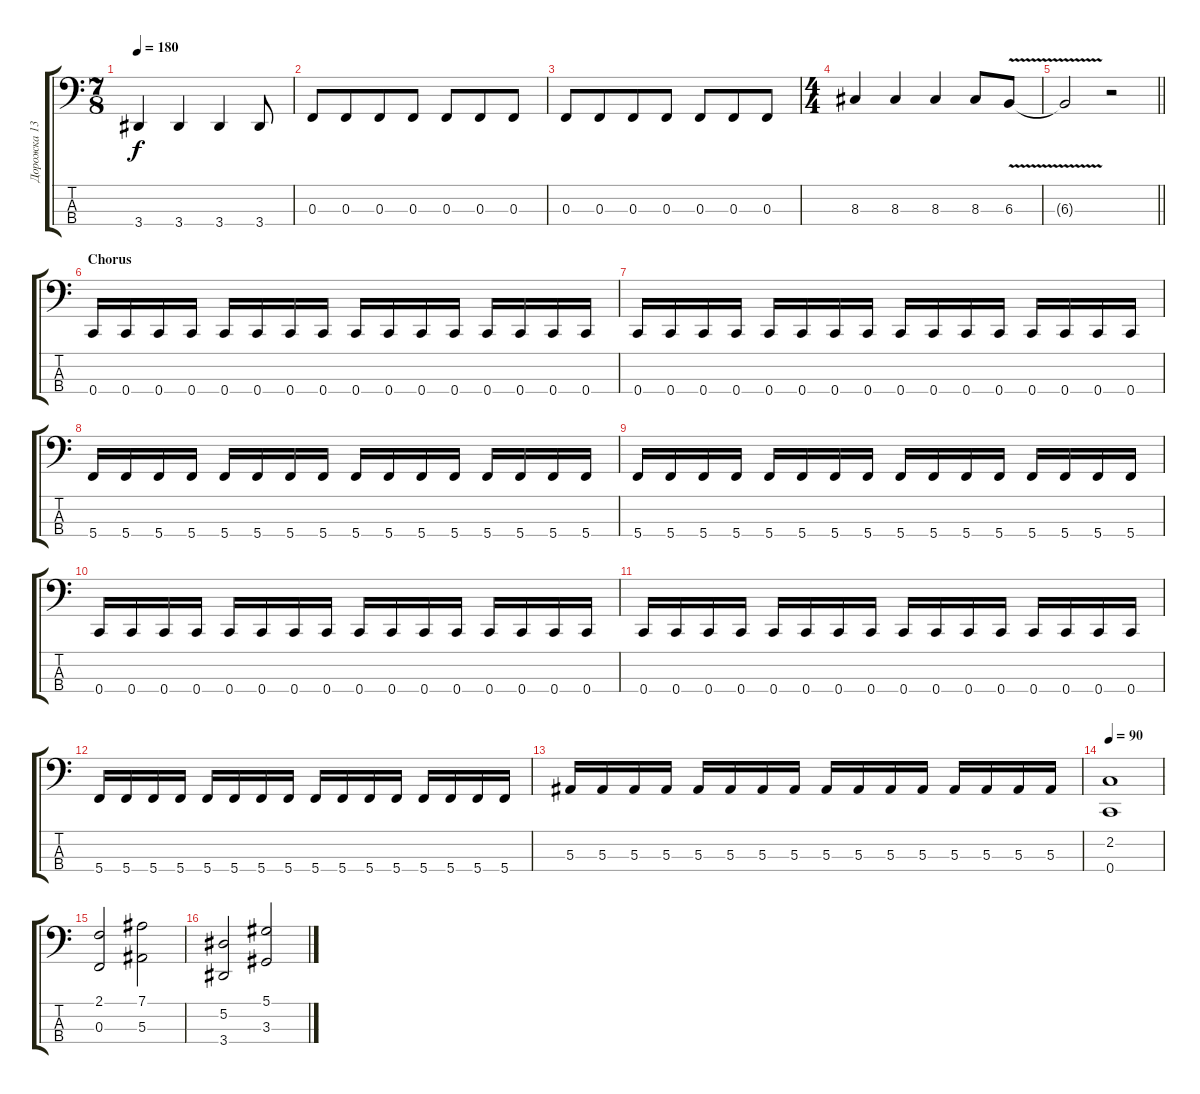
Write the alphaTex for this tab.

\track ("Дорожка 13" "Дорожка 13") {instrument slapbass2}
\staff {score tabs}
\tuning (Eb2 Bb1 F1 C1) {hide}
\ts (7 8)
\tempo 180
\clef f4
\ks c
3.4.4{dy f} 3.4.4 3.4.4 3.4.8 |
0.3.8 0.3.8 0.3.8 0.3.8 0.3.8 0.3.8 0.3.8 |
0.3.8 0.3.8 0.3.8 0.3.8 0.3.8 0.3.8 0.3.8 |
\ts (4 4)
8.3.4 8.3.4 8.3.4 8.3.8 6.3{v}.8 |
\barLineRight lightlight
6.3{t}.2 r.2 |
\section ("" "Chorus")
0.4.16 0.4.16 0.4.16 0.4.16 0.4.16 0.4.16 0.4.16 0.4.16 0.4.16 0.4.16 0.4.16 0.4.16 0.4.16 0.4.16 0.4.16 0.4.16 |
0.4.16 0.4.16 0.4.16 0.4.16 0.4.16 0.4.16 0.4.16 0.4.16 0.4.16 0.4.16 0.4.16 0.4.16 0.4.16 0.4.16 0.4.16 0.4.16 |
5.4.16 5.4.16 5.4.16 5.4.16 5.4.16 5.4.16 5.4.16 5.4.16 5.4.16 5.4.16 5.4.16 5.4.16 5.4.16 5.4.16 5.4.16 5.4.16 |
5.4.16 5.4.16 5.4.16 5.4.16 5.4.16 5.4.16 5.4.16 5.4.16 5.4.16 5.4.16 5.4.16 5.4.16 5.4.16 5.4.16 5.4.16 5.4.16 |
0.4.16 0.4.16 0.4.16 0.4.16 0.4.16 0.4.16 0.4.16 0.4.16 0.4.16 0.4.16 0.4.16 0.4.16 0.4.16 0.4.16 0.4.16 0.4.16 |
0.4.16 0.4.16 0.4.16 0.4.16 0.4.16 0.4.16 0.4.16 0.4.16 0.4.16 0.4.16 0.4.16 0.4.16 0.4.16 0.4.16 0.4.16 0.4.16 |
5.4.16 5.4.16 5.4.16 5.4.16 5.4.16 5.4.16 5.4.16 5.4.16 5.4.16 5.4.16 5.4.16 5.4.16 5.4.16 5.4.16 5.4.16 5.4.16 |
5.3.16 5.3.16 5.3.16 5.3.16 5.3.16 5.3.16 5.3.16 5.3.16 5.3.16 5.3.16 5.3.16 5.3.16 5.3.16 5.3.16 5.3.16 5.3.16 |
\tempo 90
(2.2 0.4).1 |
(2.1 0.3).2 (7.1 5.3).2 |
(5.2 3.4).2 (5.1 3.3).2
